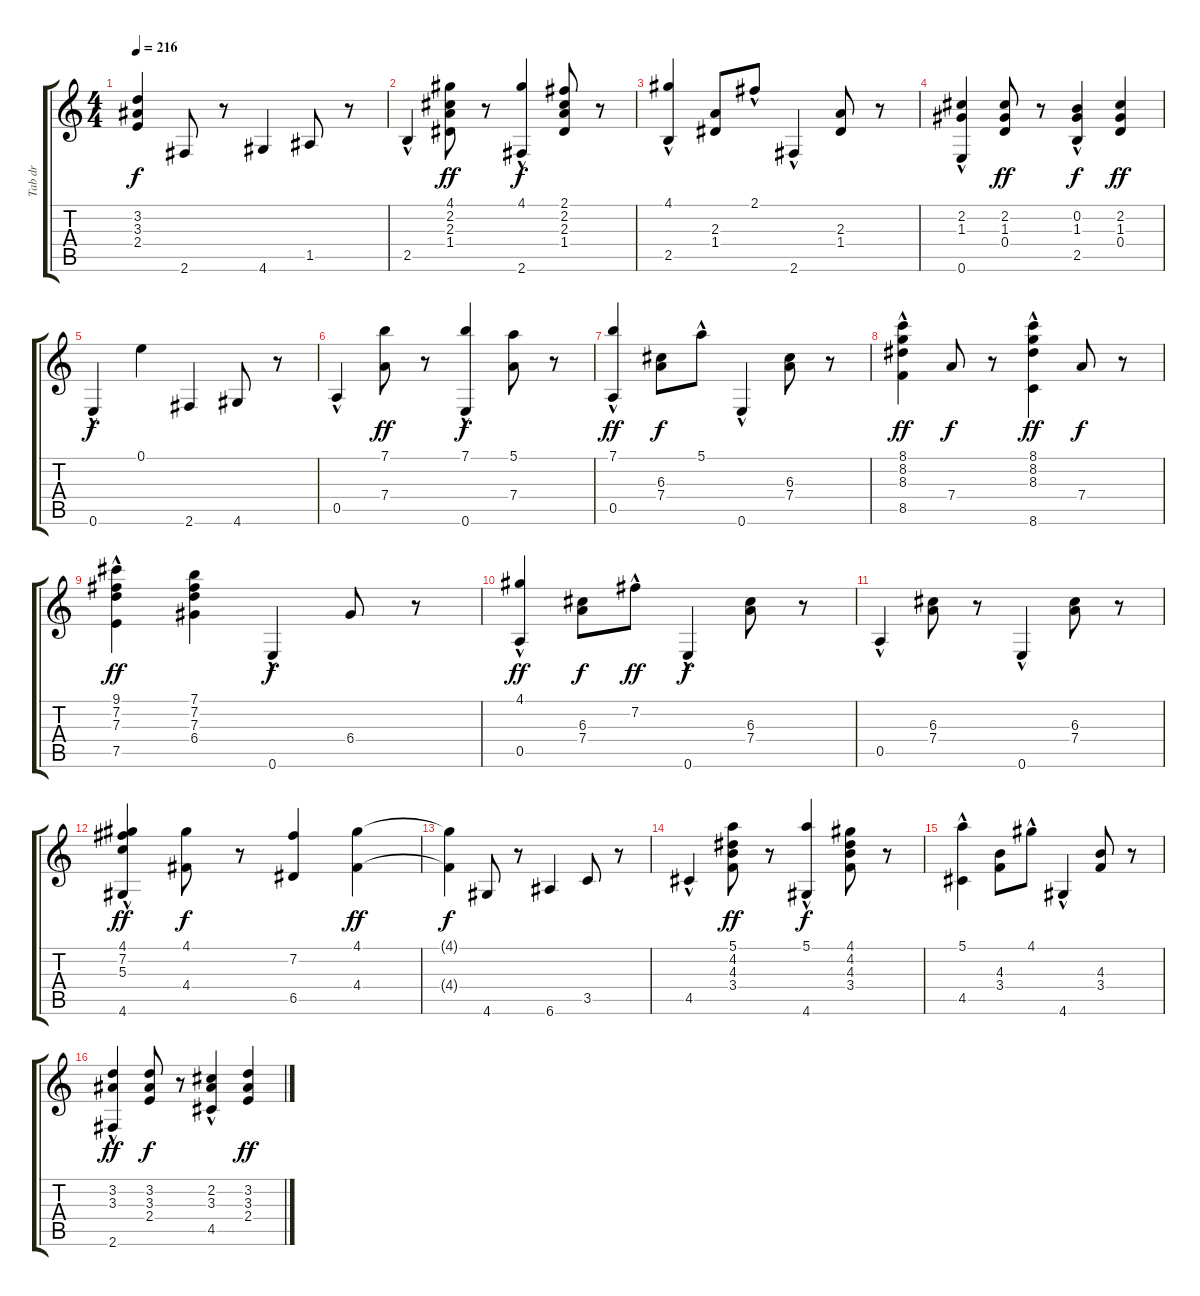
\track ("Tab dr" "Tab dr") {instrument acousticguitarnylon}
\staff {score tabs}
\tuning (E4 B3 G3 D3 A2 E2) {hide}
\ts (4 4)
\tempo 216
\clef g2
\ks c
(3.2{t} 3.3{t} 2.4{t}).4{dy f} 2.6.8 r.8 4.6.4 1.5.8 r.8 |
2.5{hac}.4 (4.1 2.2 2.3 1.4).8{dy ff} r.8 (4.1 2.6{hac}).4{dy f} (2.1 2.2 2.3 1.4).8 r.8 |
(4.1{hac} 2.5{hac}).4 (2.3 1.4).8 2.1{hac}.8 2.6{hac}.4 (2.3 1.4).8 r.8 |
(2.2 1.3 0.6{hac}).4 (2.2 1.3 0.4).8{dy ff} r.8 (0.2 1.3 2.5{hac}).4{dy f} (2.2 1.3 0.4).4{dy ff} |
0.6{hac}.4{dy f} 0.1.4 2.6.4 4.6.8 r.8 |
0.5{hac}.4 (7.1 7.4).8{dy ff} r.8 (7.1 0.6{hac}).4{dy f} (5.1 7.4).8 r.8 |
(7.1 0.5{hac}).4{dy ff} (6.3 7.4).8{dy f} 5.1{hac}.8 0.6{hac}.4 (6.3 7.4).8 r.8 |
(8.1 8.2 8.3 8.5{hac}).4{dy ff} 7.4.8{dy f} r.8 (8.1 8.2 8.3 8.6{hac}).4{dy ff} 7.4.8{dy f} r.8 |
(9.1 7.2 7.3 7.5{hac}).4{dy ff} (7.1 7.2 7.3 6.4).4 0.6{hac}.4{dy f} 6.4.8 r.8 |
(4.1 0.5{hac}).4{dy ff} (6.3 7.4).8{dy f} 7.2{hac}.8{dy ff} 0.6{hac}.4{dy f} (6.3 7.4).8 r.8 |
0.5{hac}.4 (6.3 7.4).8 r.8 0.6{hac}.4 (6.3 7.4).8 r.8 |
(4.1 7.2 5.3 4.6{hac}).4{dy ff} (4.1 4.4).8{dy f} r.8 (7.2 6.5).4 (4.1 4.4).4{dy ff} |
(4.1{t} 4.4{t}).4{dy f} 4.6.8 r.8 6.6.4 3.5.8 r.8 |
4.5{hac}.4 (5.1 4.2 4.3 3.4).8{dy ff} r.8 (5.1 4.6{hac}).4{dy f} (4.1 4.2 4.3 3.4).8 r.8 |
(5.1 4.5{hac}).4 (4.3 3.4).8 4.1{hac}.8 4.6{hac}.4 (4.3 3.4).8 r.8 |
(3.2 3.3 2.6{hac}).4{dy ff} (3.2 3.3 2.4).8{dy f} r.8 (2.2 3.3 4.5{hac}).4 (3.2 3.3 2.4).4{dy ff}
